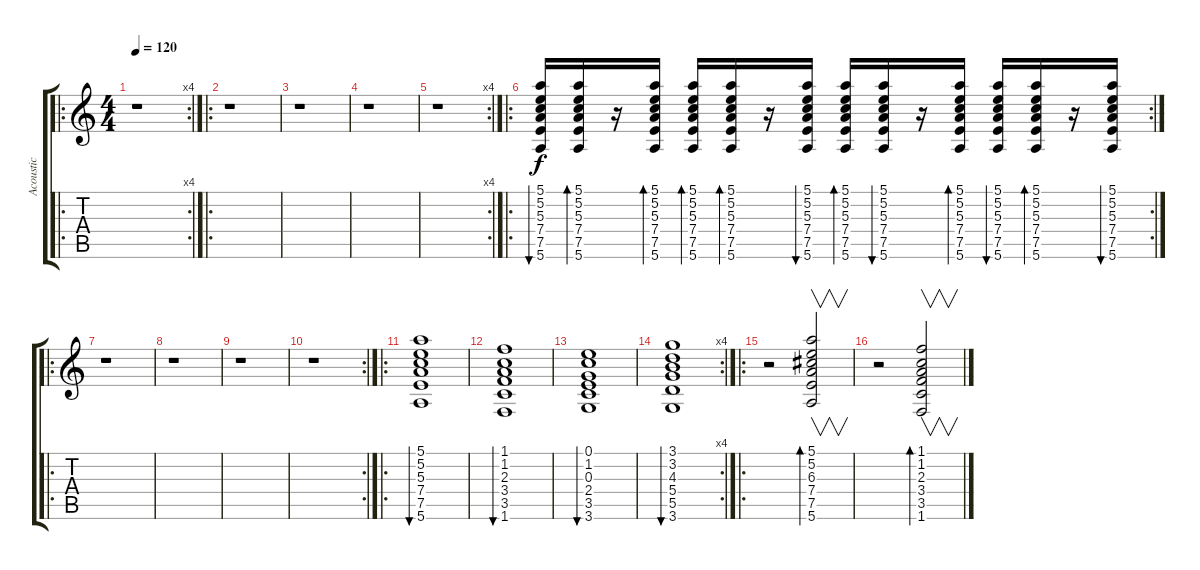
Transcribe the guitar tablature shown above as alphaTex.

\track ("Acoustic" "Acoustic") {instrument acousticguitarsteel}
\staff {score tabs}
\tuning (E4 B3 G3 D3 A2 E2) {hide}
\ro
\rc 4
\ts (4 4)
\tempo 120
\clef g2
\ks c
r.1{dy f instrument acousticguitarsteel} |
\ro
r.1 |
r.1 |
r.1 |
\rc 4
r.1 |
\ro
\rc 2
(5.1 5.2 5.3 7.4 7.5 5.6).16{bu 480} (5.1 5.2 5.3 7.4 7.5 5.6).16{bd 480} r.16 (5.1 5.2 5.3 7.4 7.5 5.6).16{bd 480} (5.1 5.2 5.3 7.4 7.5 5.6).16{bd 480} (5.1 5.2 5.3 7.4 7.5 5.6).16{bd 480} r.16 (5.1 5.2 5.3 7.4 7.5 5.6).16{bu 480} (5.1 5.2 5.3 7.4 7.5 5.6).16{bd 480} (5.1 5.2 5.3 7.4 7.5 5.6).16{bu 480} r.16 (5.1 5.2 5.3 7.4 7.5 5.6).16{bd 480} (5.1 5.2 5.3 7.4 7.5 5.6).16{bu 480} (5.1 5.2 5.3 7.4 7.5 5.6).16{bd 480} r.16 (5.1 5.2 5.3 7.4 7.5 5.6).16{bu 480} |
\ro
r.1 |
r.1 |
r.1 |
\rc 2
r.1 |
\ro
(5.1 5.2 5.3 7.4 7.5 5.6).1{bu 480} |
(1.1 1.2 2.3 3.4 3.5 1.6).1{bu 480} |
(0.1 1.2 0.3 2.4 3.5 3.6).1{bu 480} |
\rc 4
(3.1 3.2 4.3 5.4 5.5 3.6).1{bu 480} |
\ro
r.2 (5.1 5.2 6.3 7.4 7.5 5.6).2{v bd 60} |
r.2 (1.1 1.2 2.3 3.4 3.5 1.6).2{v bd 60}
